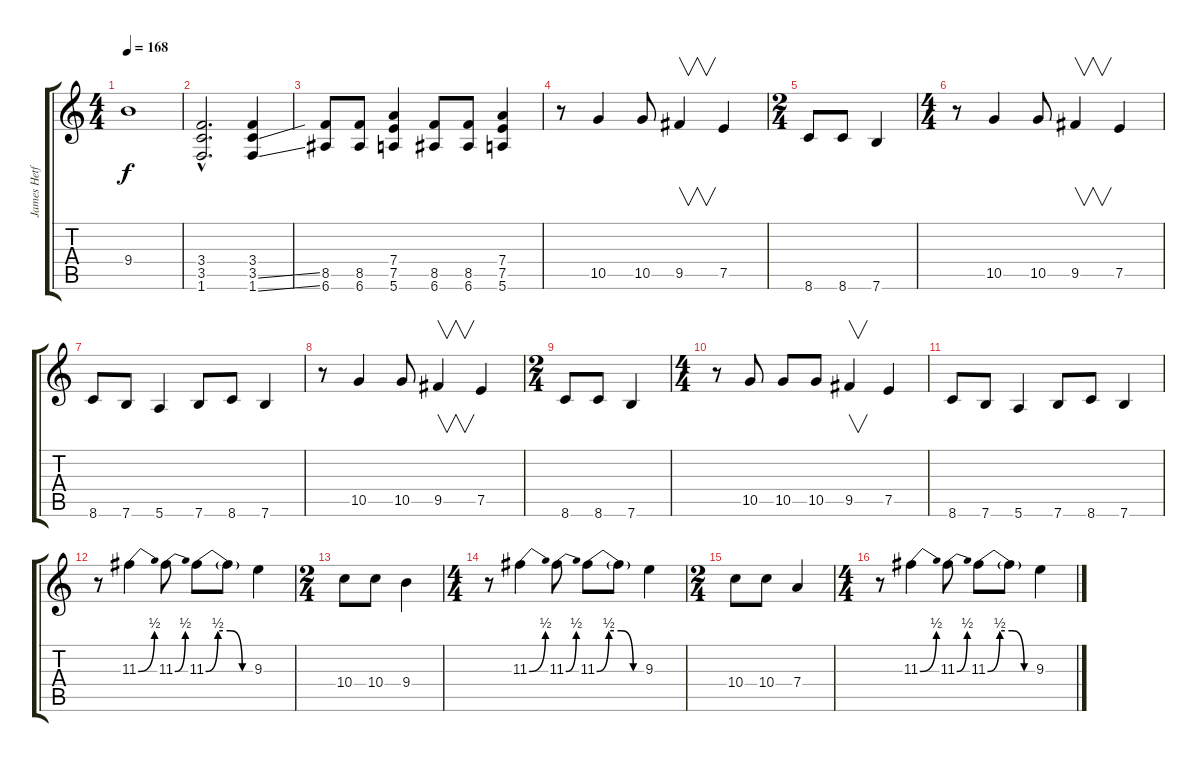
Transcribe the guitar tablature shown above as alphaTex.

\track ("James Hetfield Distortion" "James Hetf") {instrument distortionguitar}
\staff {score tabs}
\tuning (E4 B3 G3 D3 A2 E2) {hide}
\ts (4 4)
\tempo 168
\clef g2
\ks c
9.4{t}.1{dy f} |
(3.4{hac} 3.5{hac} 1.6{hac}).2{d volume 14} (3.4 3.5{ss} 1.6{ss}).4 |
(8.5 6.6).8 (8.5 6.6).8 (7.4 7.5 5.6).4 (8.5 6.6).8 (8.5 6.6).8 (7.4 7.5 5.6).4 |
r.8 10.5.4 10.5.8 9.5.4{v} 7.5.4 |
\ts (2 4)
8.6.8 8.6.8 7.6.4 |
\ts (4 4)
r.8 10.5.4 10.5.8 9.5.4{v} 7.5.4 |
8.6.8 7.6.8 5.6.4 7.6.8 8.6.8 7.6.4 |
r.8 10.5.4 10.5.8 9.5.4{v} 7.5.4 |
\ts (2 4)
8.6.8 8.6.8 7.6.4 |
\ts (4 4)
r.8 10.5.8 10.5.8 10.5.8 9.5.4{v} 7.5.4 |
8.6.8 7.6.8 5.6.4 7.6.8 8.6.8 7.6.4 |
r.8 11.3{be (bend 0 0 60 2)}.4 11.3{be (bend 0 0 60 2)}.8 11.3{be (custom 0 0 15 2 30 2 45 0 60 0)}.8 11.3{t}.8 9.3.4 |
\ts (2 4)
10.4.8 10.4.8 9.4.4 |
\ts (4 4)
r.8 11.3{be (bend 0 0 60 2)}.4 11.3{be (bend 0 0 60 2)}.8 11.3{be (custom 0 0 15 2 30 2 45 0 60 0)}.8 11.3{t}.8 9.3.4 |
\ts (2 4)
10.4.8 10.4.8 7.4.4 |
\ts (4 4)
r.8 11.3{be (bend 0 0 60 2)}.4 11.3{be (bend 0 0 60 2)}.8 11.3{be (custom 0 0 15 2 30 2 45 0 60 0)}.8 11.3{t}.8 9.3.4
